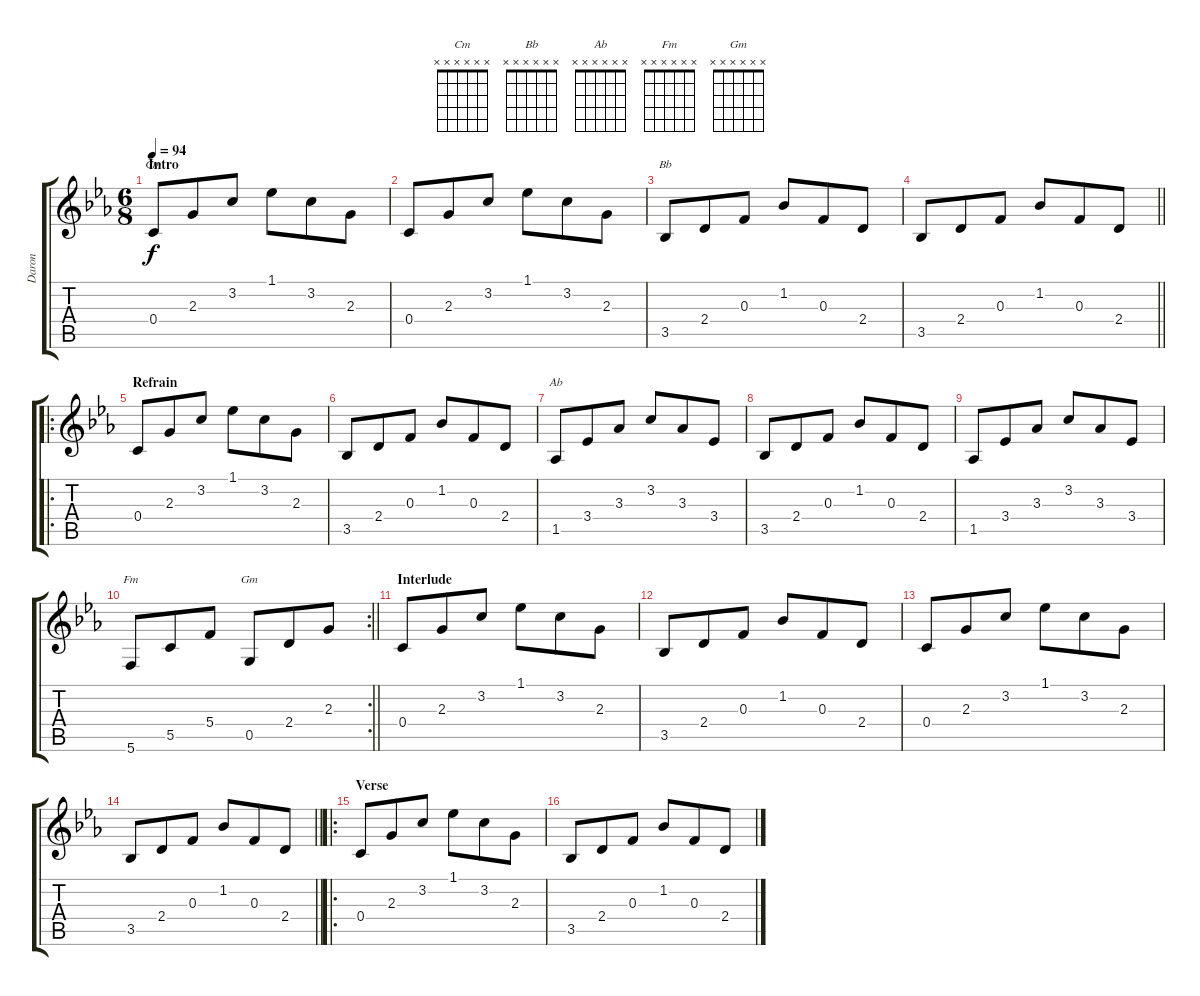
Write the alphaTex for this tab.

\track ("Daron" "Daron") {instrument electricguitarclean}
\staff {score tabs}
\tuning (D4 A3 F3 C3 G2 C2) {hide}
\chord ("Cm" x x x x x x)
\chord ("Bb" x x x x x x)
\chord ("Ab" x x x x x x)
\chord ("Fm" x x x x x x)
\chord ("Gm" x x x x x x)
\ts (6 8)
\section ("" "Intro")
\tempo 94
\clef g2
\ks cminor
0.4.8{ch "Cm" dy f instrument electricguitarclean} 2.3.8 3.2.8 1.1.8 3.2.8 2.3.8 |
0.4.8 2.3.8 3.2.8 1.1.8 3.2.8 2.3.8 |
3.5.8{ch "Bb"} 2.4.8 0.3.8 1.2.8 0.3.8 2.4.8 |
\barLineRight lightlight
3.5.8 2.4.8 0.3.8 1.2.8 0.3.8 2.4.8 |
\ro
\section ("" "Refrain")
0.4.8 2.3.8 3.2.8 1.1.8 3.2.8 2.3.8 |
3.5.8 2.4.8 0.3.8 1.2.8 0.3.8 2.4.8 |
1.5.8{ch "Ab"} 3.4.8 3.3.8 3.2.8 3.3.8 3.4.8 |
3.5.8 2.4.8 0.3.8 1.2.8 0.3.8 2.4.8 |
1.5.8 3.4.8 3.3.8 3.2.8 3.3.8 3.4.8 |
\rc 2
\barLineRight lightlight
5.6.8{ch "Fm"} 5.5.8 5.4.8 0.5.8{ch "Gm"} 2.4.8 2.3.8 |
\section ("" "Interlude")
0.4.8 2.3.8 3.2.8 1.1.8 3.2.8 2.3.8 |
3.5.8 2.4.8 0.3.8 1.2.8 0.3.8 2.4.8 |
0.4.8 2.3.8 3.2.8 1.1.8 3.2.8 2.3.8 |
\barLineRight lightlight
3.5.8 2.4.8 0.3.8 1.2.8 0.3.8 2.4.8 |
\ro
\section ("" "Verse")
0.4.8 2.3.8 3.2.8 1.1.8 3.2.8 2.3.8 |
3.5.8 2.4.8 0.3.8 1.2.8 0.3.8 2.4.8
